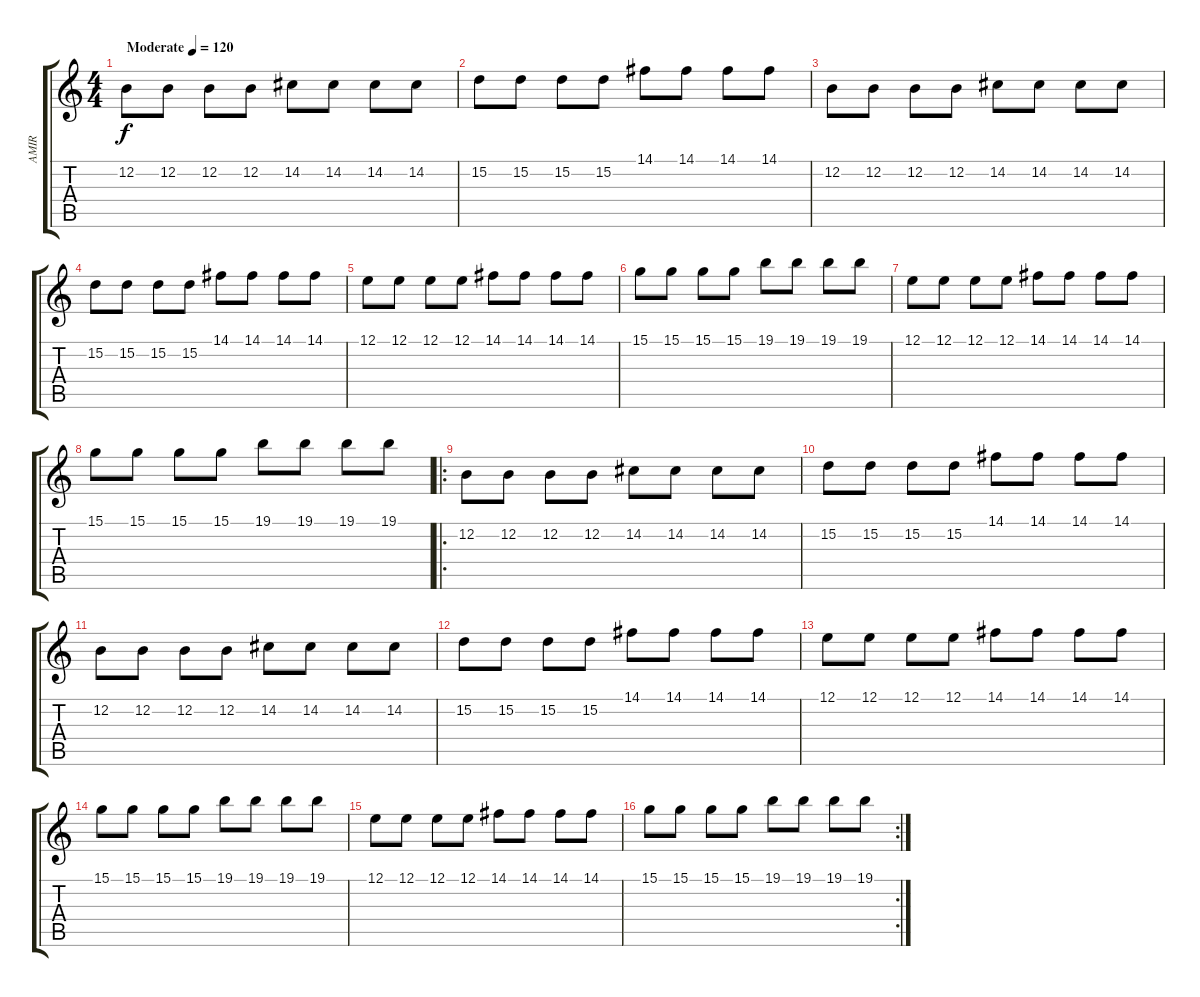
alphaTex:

\track ("AMIR" "AMIR") {instrument pad1newage}
\staff {score tabs}
\tuning (E4 B3 G3 D3 A2 E2) {hide}
\ts (4 4)
\tempo (120 "Moderate")
\clef g2
\ks c
12.2.8{dy f instrument pad1newage} 12.2.8 12.2.8 12.2.8 14.2.8 14.2.8 14.2.8 14.2.8 |
15.2.8 15.2.8 15.2.8 15.2.8 14.1.8 14.1.8 14.1.8 14.1.8 |
12.2.8 12.2.8 12.2.8 12.2.8 14.2.8 14.2.8 14.2.8 14.2.8 |
15.2.8 15.2.8 15.2.8 15.2.8 14.1.8 14.1.8 14.1.8 14.1.8 |
12.1.8 12.1.8 12.1.8 12.1.8 14.1.8 14.1.8 14.1.8 14.1.8 |
15.1.8 15.1.8 15.1.8 15.1.8 19.1.8 19.1.8 19.1.8 19.1.8 |
12.1.8 12.1.8 12.1.8 12.1.8 14.1.8 14.1.8 14.1.8 14.1.8 |
15.1.8 15.1.8 15.1.8 15.1.8 19.1.8 19.1.8 19.1.8 19.1.8 |
\ro
12.2.8 12.2.8 12.2.8 12.2.8 14.2.8 14.2.8 14.2.8 14.2.8 |
15.2.8 15.2.8 15.2.8 15.2.8 14.1.8 14.1.8 14.1.8 14.1.8 |
12.2.8 12.2.8 12.2.8 12.2.8 14.2.8 14.2.8 14.2.8 14.2.8 |
15.2.8 15.2.8 15.2.8 15.2.8 14.1.8 14.1.8 14.1.8 14.1.8 |
12.1.8 12.1.8 12.1.8 12.1.8 14.1.8 14.1.8 14.1.8 14.1.8 |
15.1.8 15.1.8 15.1.8 15.1.8 19.1.8 19.1.8 19.1.8 19.1.8 |
12.1.8 12.1.8 12.1.8 12.1.8 14.1.8 14.1.8 14.1.8 14.1.8 |
\rc 2
15.1.8 15.1.8 15.1.8 15.1.8 19.1.8 19.1.8 19.1.8 19.1.8
